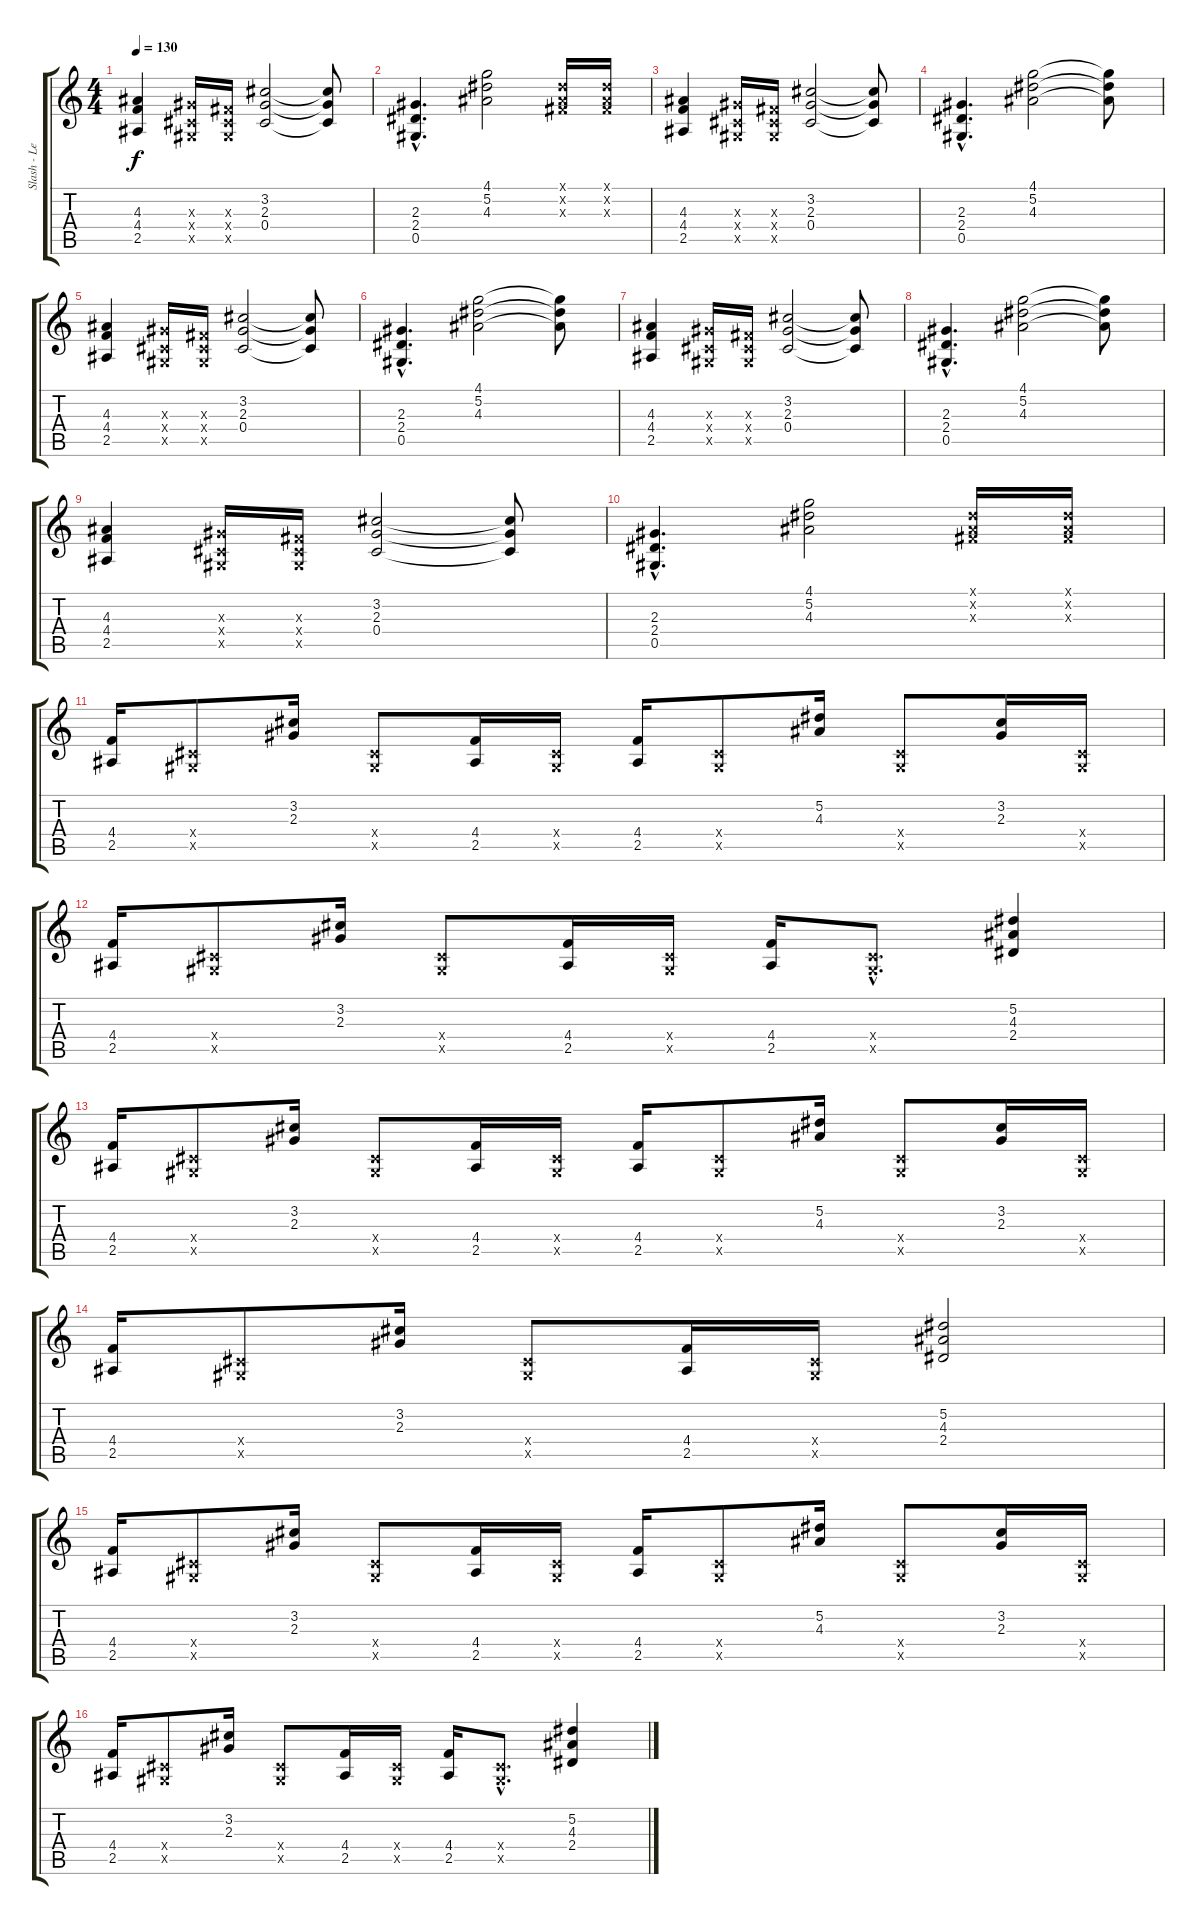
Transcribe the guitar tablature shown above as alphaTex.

\track ("Slash - Lead Guitar" "Slash - Le") {instrument distortionguitar}
\staff {score tabs}
\tuning (Eb4 Bb3 Gb3 Db3 Ab2 Eb2) {hide}
\ts (4 4)
\tempo 130
\clef g2
\ks c
(4.3 4.4 2.5).4{dy f} (2.3{x} 0.4{x} 0.5{x}).16 (0.3{x} 0.4{x} 0.5{x}).16 (3.2 2.3 0.4).2 (3.2{t} 2.3{t} 0.4{t}).8 |
(2.3{hac} 2.4{hac} 0.5{hac}).4{d} (4.1 5.2 4.3).2 (0.1{x} 0.2{x} 0.3{x}).16 (0.1{x} 0.2{x} 0.3{x}).16 |
(4.3 4.4 2.5).4 (2.3{x} 0.4{x} 0.5{x}).16 (0.3{x} 0.4{x} 0.5{x}).16 (3.2 2.3 0.4).2 (3.2{t} 2.3{t} 0.4{t}).8 |
(2.3{hac} 2.4{hac} 0.5{hac}).4{d} (4.1 5.2 4.3).2 (4.1{t} 5.2{t} 4.3{t}).8 |
(4.3 4.4 2.5).4 (2.3{x} 0.4{x} 0.5{x}).16 (0.3{x} 0.4{x} 0.5{x}).16 (3.2 2.3 0.4).2 (3.2{t} 2.3{t} 0.4{t}).8 |
(2.3{hac} 2.4{hac} 0.5{hac}).4{d} (4.1 5.2 4.3).2 (4.1{t} 5.2{t} 4.3{t}).8 |
(4.3 4.4 2.5).4 (2.3{x} 0.4{x} 0.5{x}).16 (0.3{x} 0.4{x} 0.5{x}).16 (3.2 2.3 0.4).2 (3.2{t} 2.3{t} 0.4{t}).8 |
(2.3{hac} 2.4{hac} 0.5{hac}).4{d} (4.1 5.2 4.3).2 (4.1{t} 5.2{t} 4.3{t}).8 |
(4.3 4.4 2.5).4 (2.3{x} 0.4{x} 0.5{x}).16 (0.3{x} 0.4{x} 0.5{x}).16 (3.2 2.3 0.4).2 (3.2{t} 2.3{t} 0.4{t}).8 |
(2.3{hac} 2.4{hac} 0.5{hac}).4{d} (4.1 5.2 4.3).2 (0.1{x} 0.2{x} 0.3{x}).16 (0.1{x} 0.2{x} 0.3{x}).16 |
(4.4 2.5).16 (0.4{x} 0.5{x}).8 (3.2 2.3).16 (0.4{x} 0.5{x}).8 (4.4 2.5).16 (0.4{x} 0.5{x}).16 (4.4 2.5).16 (0.4{x} 0.5{x}).8 (5.2 4.3).16 (0.4{x} 0.5{x}).8 (3.2 2.3).16 (0.4{x} 0.5{x}).16 |
(4.4 2.5).16 (0.4{x} 0.5{x}).8 (3.2 2.3).16 (0.4{x} 0.5{x}).8 (4.4 2.5).16 (0.4{x} 0.5{x}).16 (4.4 2.5).16 (0.4{hac x} 0.5{hac x}).8{d} (5.2 4.3 2.4).4 |
(4.4 2.5).16 (0.4{x} 0.5{x}).8 (3.2 2.3).16 (0.4{x} 0.5{x}).8 (4.4 2.5).16 (0.4{x} 0.5{x}).16 (4.4 2.5).16 (0.4{x} 0.5{x}).8 (5.2 4.3).16 (0.4{x} 0.5{x}).8 (3.2 2.3).16 (0.4{x} 0.5{x}).16 |
(4.4 2.5).16 (0.4{x} 0.5{x}).8 (3.2 2.3).16 (0.4{x} 0.5{x}).8 (4.4 2.5).16 (0.4{x} 0.5{x}).16 (5.2 4.3 2.4).2 |
(4.4 2.5).16 (0.4{x} 0.5{x}).8 (3.2 2.3).16 (0.4{x} 0.5{x}).8 (4.4 2.5).16 (0.4{x} 0.5{x}).16 (4.4 2.5).16 (0.4{x} 0.5{x}).8 (5.2 4.3).16 (0.4{x} 0.5{x}).8 (3.2 2.3).16 (0.4{x} 0.5{x}).16 |
(4.4 2.5).16 (0.4{x} 0.5{x}).8 (3.2 2.3).16 (0.4{x} 0.5{x}).8 (4.4 2.5).16 (0.4{x} 0.5{x}).16 (4.4 2.5).16 (0.4{hac x} 0.5{hac x}).8{d} (5.2 4.3 2.4).4
